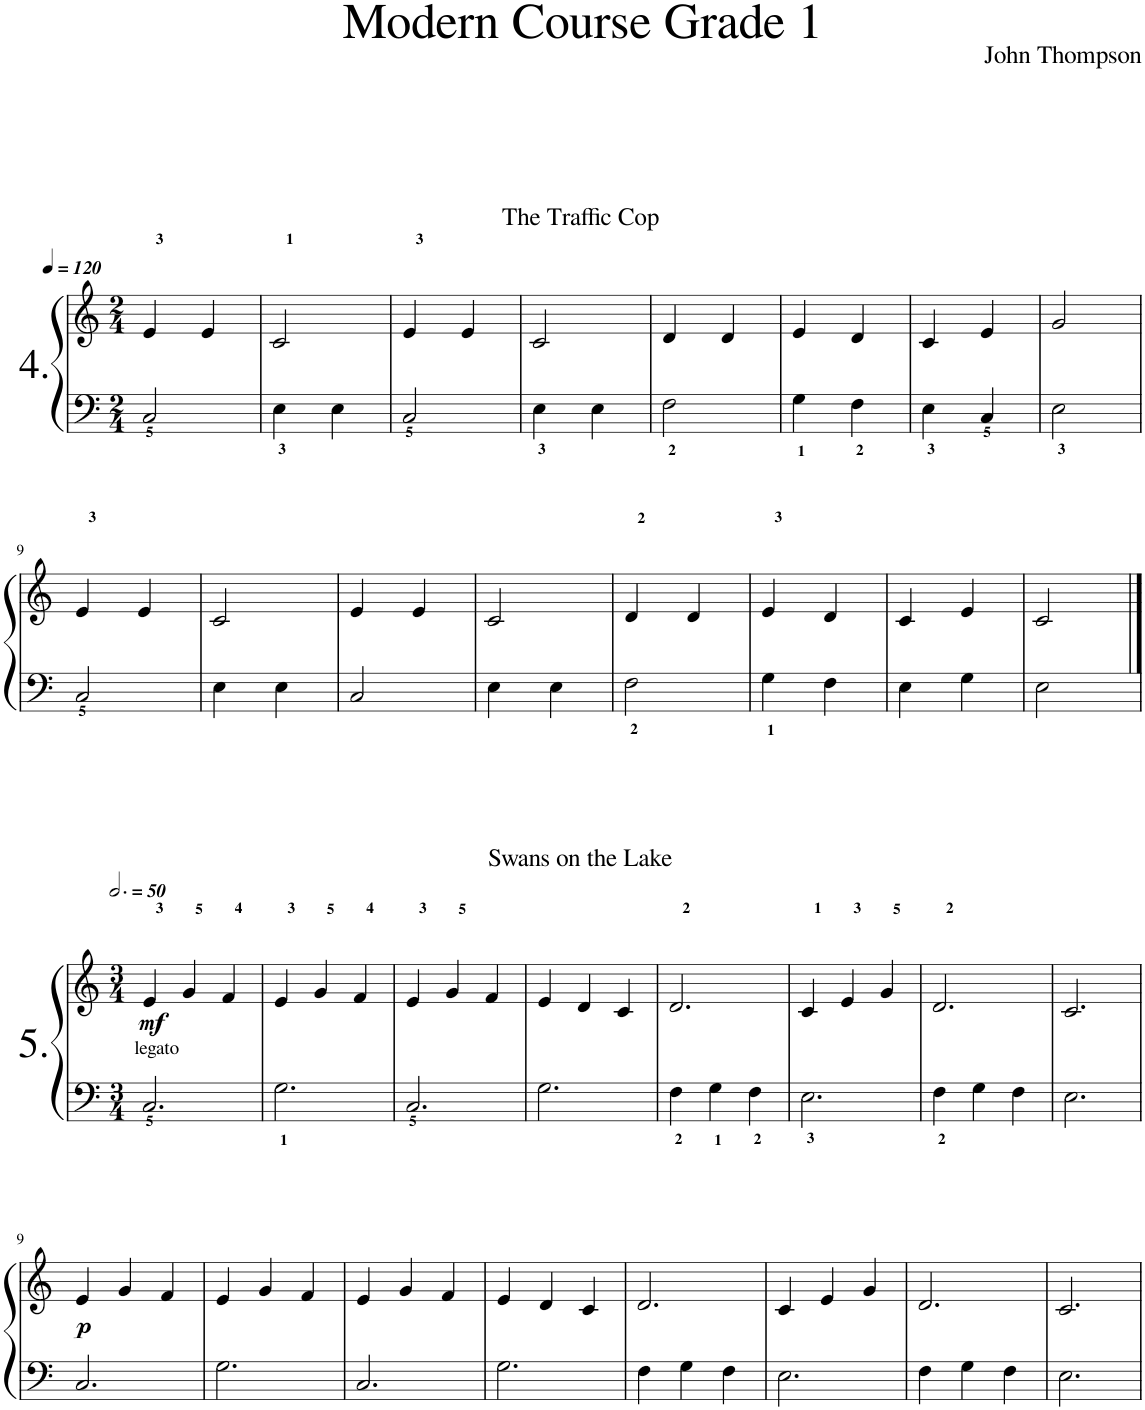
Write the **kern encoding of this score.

**kern	**kern	**dynam
*part1	*part1	*part1
*staff2	*staff1	*staff1/2
*I"Piano	*	*
*I'Pno.	*	*
*clefF4	*clefG2	*
*k[]	*k[]	*
*M2/4	*M2/4	*
*MM120	*MM120	*
=1	=1	=1
2C/	4e/	.
.	4e/	.
=2	=2	=2
4E<\	2c/	.
4E\	.	.
=3	=3	=3
2C/	4e/	.
.	4e/	.
=4	=4	=4
4E<\	2c/	.
4E\	.	.
=5	=5	=5
2F<\	4d/	.
.	4d/	.
=6	=6	=6
4G<\	4e/	.
4F<\	4d/	.
=7	=7	=7
4E<\	4c/	.
4C/	4e/	.
=8	=8	=8
2E<\	2g/	.
!!LO:LB:g=z
=9	=9	=9
2C/	4e/	.
.	4e/	.
=10	=10	=10
4E\	2c/	.
4E\	.	.
=11	=11	=11
2C/	4e/	.
.	4e/	.
=12	=12	=12
4E\	2c/	.
4E\	.	.
=13	=13	=13
2F<\	4d/	.
.	4d/	.
=14	=14	=14
4G<\	4e/	.
4F\	4d/	.
=15	=15	=15
4E\	4c/	.
4G\	4e/	.
=16	=16	=16
2E\	2c/	.
!!LO:LB:g=z
==1	==1	==1
*M3/4	*M3/4	*
*	*MM150	*
!LO:TX:a:t=legato	!	!
!	!	!LO:DY:b
2.C/	4e/	mf
.	4g/	.
.	4f/	.
=2	=2	=2
2.G<\	4e/	.
.	4g/	.
.	4f/	.
=3	=3	=3
2.C/	4e/	.
.	4g/	.
.	4f/	.
=4	=4	=4
2.G\	4e/	.
.	4d/	.
.	4c/	.
=5	=5	=5
4F<\	2.d/	.
4G<\	.	.
4F<\	.	.
=6	=6	=6
2.E<\	4c/	.
.	4e/	.
.	4g/	.
=7	=7	=7
4F<\	2.d/	.
4G\	.	.
4F\	.	.
=8	=8	=8
2.E\	2.c/	.
!!LO:LB:g=z
=9	=9	=9
!	!	!LO:DY:b
2.C/	4e/	p
.	4g/	.
.	4f/	.
=10	=10	=10
2.G\	4e/	.
.	4g/	.
.	4f/	.
=11	=11	=11
2.C/	4e/	.
.	4g/	.
.	4f/	.
=12	=12	=12
2.G\	4e/	.
.	4d/	.
.	4c/	.
=13	=13	=13
4F\	2.d/	.
4G\	.	.
4F\	.	.
=14	=14	=14
2.E\	4c/	.
.	4e/	.
.	4g/	.
=15	=15	=15
4F\	2.d/	.
4G\	.	.
4F\	.	.
=16	=16	=16
2.E\	2.c/	.
=	=	=
*-	*-	*-
